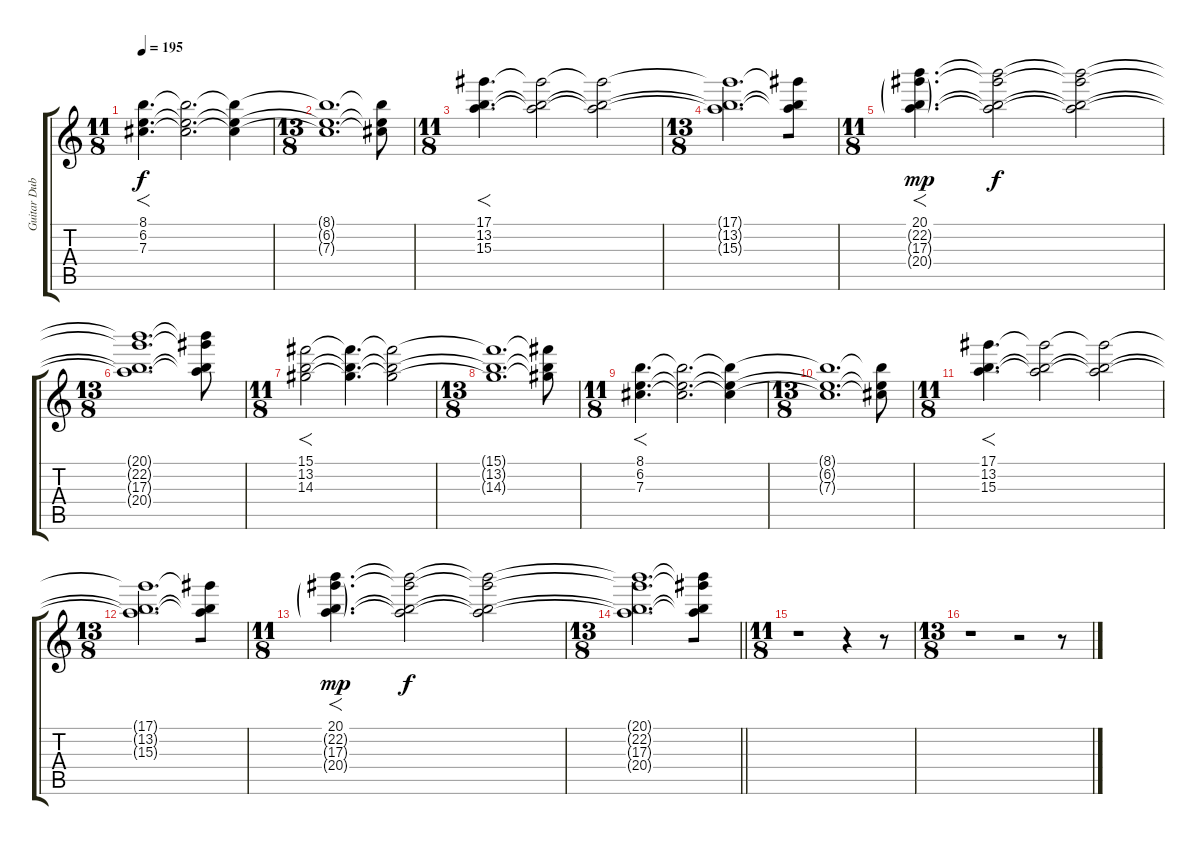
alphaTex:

\track ("Guitar Dub Clean" "Guitar Dub") {instrument electricguitarjazz}
\staff {score tabs}
\tuning (Eb4 Bb3 Gb3 Db3 Ab2 Db2) {hide}
\ts (11 8)
\tempo 195
\clef g2
\ks c
(8.1 6.2 7.3).4{f d dy f beam merge} (8.1{t} 6.2{t} 7.3{t}).2{d} (8.1{t} 6.2{t} 7.3{t}).4 |
\ts (13 8)
(8.1{t} 6.2{t} 7.3{t}).1{d} (8.1{t} 6.2{t} 7.3{t}).8 |
\ts (11 8)
(17.1 13.2 15.3).4{f d beam merge} (17.1{t} 13.2{t} 15.3{t}).2{beam merge} (17.1{t} 13.2{t} 15.3{t}).2 |
\ts (13 8)
(17.1{t} 13.2{t} 15.3{t}).1{d beam merge} (17.1{t} 13.2{t} 15.3{t}).8 |
\ts (11 8)
(20.1 22.2{g} 17.3{g} 20.4{g}).4{f d dy mp beam merge} (20.1{t} 22.2{t} 17.3{t} 20.4{t}).2{dy f beam merge} (20.1{t} 22.2{t} 17.3{t} 20.4{t}).2 |
\ts (13 8)
(20.1{t} 22.2{t} 17.3{t} 20.4{t}).1{d} (20.1{t} 22.2{t} 17.3{t} 20.4{t}).8 |
\ts (11 8)
(15.1 13.2 14.3).2{f} (15.1{t} 13.2{t} 14.3{t}).4{d} (15.1{t} 13.2{t} 14.3{t}).2 |
\ts (13 8)
(15.1{t} 13.2{t} 14.3{t}).1{d} (15.1{t} 13.2{t} 14.3{t}).8 |
\ts (11 8)
(8.1 6.2 7.3).4{f d beam merge} (8.1{t} 6.2{t} 7.3{t}).2{d} (8.1{t} 6.2{t} 7.3{t}).4 |
\ts (13 8)
(8.1{t} 6.2{t} 7.3{t}).1{d} (8.1{t} 6.2{t} 7.3{t}).8 |
\ts (11 8)
(17.1 13.2 15.3).4{f d beam merge} (17.1{t} 13.2{t} 15.3{t}).2{beam merge} (17.1{t} 13.2{t} 15.3{t}).2 |
\ts (13 8)
(17.1{t} 13.2{t} 15.3{t}).1{d beam merge} (17.1{t} 13.2{t} 15.3{t}).8 |
\ts (11 8)
(20.1 22.2{g} 17.3{g} 20.4{g}).4{f d dy mp beam merge} (20.1{t} 22.2{t} 17.3{t} 20.4{t}).2{dy f beam merge} (20.1{t} 22.2{t} 17.3{t} 20.4{t}).2 |
\ts (13 8)
\barLineRight lightlight
(20.1{t} 22.2{t} 17.3{t} 20.4{t}).1{d beam merge} (20.1{t} 22.2{t} 17.3{t} 20.4{t}).8 |
\ts (11 8)
\section ("" "")
r.1 r.4{beam merge} r.8 |
\ts (13 8)
r.1 r.2{beam merge} r.8
